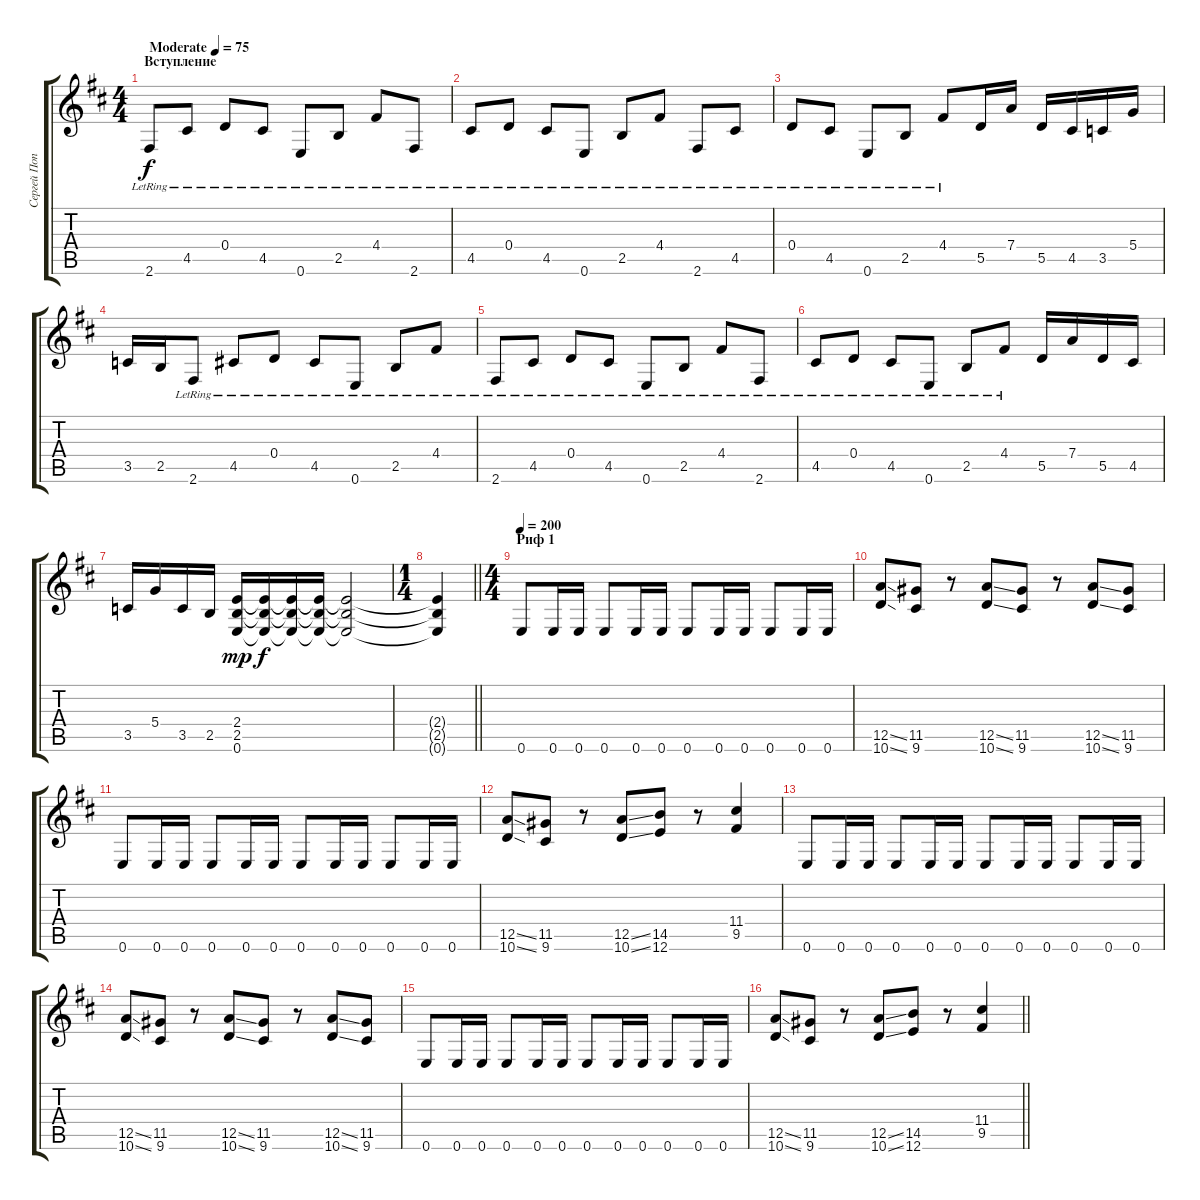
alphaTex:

\track ("Сергей Попов" "Сергей Поп") {instrument distortionguitar}
\staff {score tabs}
\tuning (E4 B3 G3 D3 A2 E2) {hide}
\ts (4 4)
\section ("" "Вступление")
\tempo (75 "Moderate")
\clef g2
\ks d
2.6{lr}.8{dy f instrument acousticguitarnylon} 4.5{lr}.8 0.4{lr}.8 4.5{lr}.8 0.6{lr}.8 2.5{lr}.8 4.4{lr}.8 2.6{lr}.8 |
4.5{lr}.8 0.4{lr}.8 4.5{lr}.8 0.6{lr}.8 2.5{lr}.8 4.4{lr}.8 2.6{lr}.8 4.5{lr}.8 |
0.4{lr}.8 4.5{lr}.8 0.6{lr}.8 2.5{lr}.8 4.4{lr}.8 5.5.16 7.4.16 5.5.16 4.5.16 3.5.16 5.4.16 |
3.5.16 2.5.16 2.6{lr}.8 4.5{lr}.8 0.4{lr}.8 4.5{lr}.8 0.6{lr}.8 2.5{lr}.8 4.4{lr}.8 |
2.6{lr}.8 4.5{lr}.8 0.4{lr}.8 4.5{lr}.8 0.6{lr}.8 2.5{lr}.8 4.4{lr}.8 2.6{lr}.8 |
4.5{lr}.8 0.4{lr}.8 4.5{lr}.8 0.6{lr}.8 2.5{lr}.8 4.4{lr}.8 5.5.16 7.4.16 5.5.16 4.5.16 |
3.5.16 5.4.16 3.5.16 2.5.16 (2.4 2.5 0.6).16{dy mp volume 3 instrument distortionguitar} (2.4{t} 2.5{t} 0.6{t}).16{dy f volume 6} (2.4{t} 2.5{t} 0.6{t}).16{volume 9} (2.4{t} 2.5{t} 0.6{t}).16{volume 11} (2.4{t} 2.5{t} 0.6{t}).2{volume 15} |
\ts (1 4)
\barLineRight lightlight
(2.4{t} 2.5{t} 0.6{t}).4 |
\ts (4 4)
\section ("" "Риф 1")
\tempo 200
0.6.8{balance 1 instrument distortionguitar} 0.6.16 0.6.16 0.6.8 0.6.16 0.6.16 0.6.8 0.6.16 0.6.16 0.6.8 0.6.16 0.6.16 |
(12.5{ss} 10.6{ss}).8 (11.5 9.6).8 r.8 (12.5{ss} 10.6{ss}).8{beam merge} (11.5 9.6).8 r.8 (12.5{ss} 10.6{ss}).8 (11.5 9.6).8 |
0.6.8 0.6.16 0.6.16 0.6.8 0.6.16 0.6.16 0.6.8 0.6.16 0.6.16 0.6.8 0.6.16 0.6.16 |
(12.5{ss} 10.6{ss}).8 (11.5 9.6).8 r.8{beam merge} (12.5{ss} 10.6{ss}).8{beam merge} (14.5 12.6).8 r.8 (11.4 9.5).4 |
0.6.8 0.6.16 0.6.16 0.6.8 0.6.16 0.6.16 0.6.8 0.6.16 0.6.16 0.6.8 0.6.16 0.6.16 |
(12.5{ss} 10.6{ss}).8 (11.5 9.6).8 r.8 (12.5{ss} 10.6{ss}).8{beam merge} (11.5 9.6).8 r.8 (12.5{ss} 10.6{ss}).8 (11.5 9.6).8 |
0.6.8 0.6.16 0.6.16 0.6.8 0.6.16 0.6.16 0.6.8 0.6.16 0.6.16 0.6.8 0.6.16 0.6.16 |
\barLineRight lightlight
(12.5{ss} 10.6{ss}).8 (11.5 9.6).8 r.8{beam merge} (12.5{ss} 10.6{ss}).8{beam merge} (14.5 12.6).8 r.8 (11.4 9.5).4
